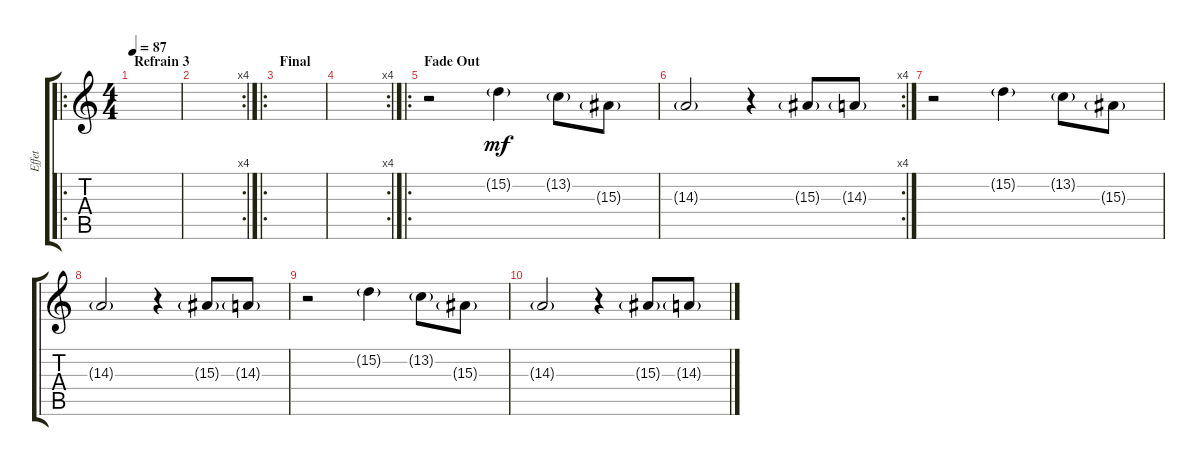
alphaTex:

\track ("Effet" "Effet") {instrument lead1square}
\staff {score tabs}
\tuning (E4 B3 G3 D3 A2 E2) {hide}
\ro
\ts (4 4)
\section ("" "Refrain 3")
\tempo 87
\clef g2
\ks c
|
\rc 4
|
\ro
\section ("" "Final")
|
\rc 4
|
\ro
\section ("" "Fade Out")
r.2 15.2{g}.4{dy mf} 13.2{g}.8 15.3{g}.8 |
\rc 4
14.3{g}.2 r.4 15.3{g}.8 14.3{g}.8 |
r.2{volume 0} 15.2{g}.4 13.2{g}.8 15.3{g}.8 |
14.3{g}.2 r.4 15.3{g}.8 14.3{g}.8 |
r.2 15.2{g}.4 13.2{g}.8 15.3{g}.8 |
14.3{g}.2 r.4 15.3{g}.8 14.3{g}.8
